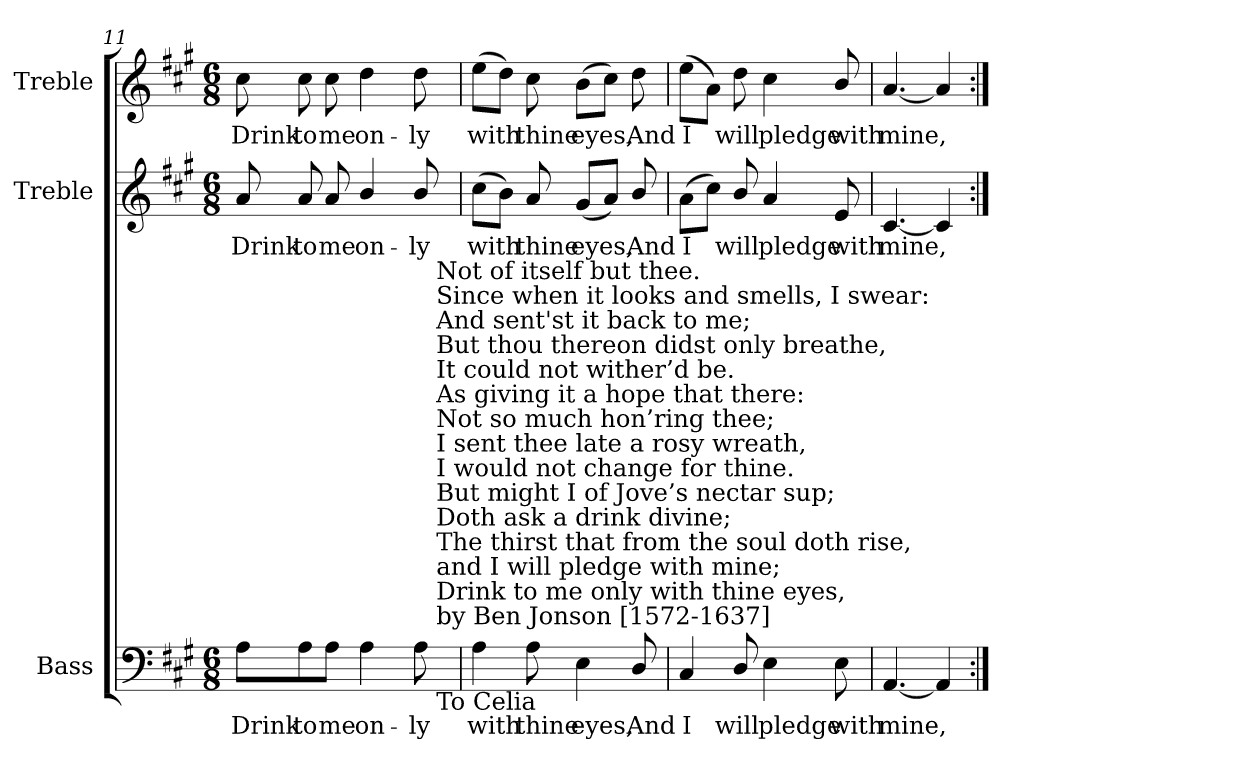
**kern	**text	**kern	**text	**kern	**text
*part3	*part3	*part2	*part2	*part1	*part1
*staff3	*staff3	*staff2	*staff2	*staff1	*staff1
*I"Bass	*	*I"Treble	*	*I"Treble	*
*I'B.	*	*	*	*	*
!!LO:PB:g=z
*clefF4	*	*clefG2	*	*clefG2	*
*k[f#c#g#]	*	*k[f#c#g#]	*	*k[f#c#g#]	*
*A:	*	*A:	*	*A:	*
*M6/8	*	*M6/8	*	*M6/8	*
=11	=11	=11	=11	=11	=11
!	!LO:LY:b:color=#000000	!	!	!	!
!	!	!	!LO:LY:b:color=#000000	!	!
!	!	!	!	!	!LO:LY:b:color=#000000
*^	*	*	*	*	*
8Ai\L	2ryy	Drink	8ai/	Drink	8cc#i\	Drink
!	!	!LO:LY:b:color=#000000	!	!	!	!
!	!	!	!	!LO:LY:b:color=#000000	!	!
!	!	!	!	!	!	!LO:LY:b:color=#000000
8Ai\	.	to	8ai/	to	8cc#i\	to
!	!	!LO:LY:b:color=#000000	!	!	!	!
!	!	!	!	!LO:LY:b:color=#000000	!	!
!	!	!	!	!	!	!LO:LY:b:color=#000000
8Ai\J	.	me	8ai/	me	8cc#i\	me
!	!	!LO:LY:b:color=#000000	!	!	!	!
!	!	!	!	!LO:LY:b:color=#000000	!	!
!	!	!	!	!	!	!LO:LY:b:color=#000000
4Ai\	.	on-	4bi/	on-	4ddi\	on-
.	8ryy	.	.	.	.	.
!	!	!LO:LY:b:color=#000000	!	!	!	!
!	!	!	!	!LO:LY:b:color=#000000	!	!
!	!	!	!	!	!	!LO:LY:b:color=#000000
8Ai\	32ryy	-ly	8bi/	-ly	8ddi\	-ly
.	64ryy	.	.	.	.	.
.	256ryy	.	.	.	.	.
!	!LO:TX:b:t=To Celia	!	!	!	!	!
!	!LO:TX:t=by Ben Jonson [1572-1637]	!	!	!	!	!
!	!LO:TX:t=Drink to me only with thine eyes,	!	!	!	!	!
!	!LO:TX:t=and I will pledge with mine;	!	!	!	!	!
!	!LO:TX:t=The thirst that from the soul doth rise,	!	!	!	!	!
!	!LO:TX:t=Doth ask a drink divine;	!	!	!	!	!
!	!LO:TX:t=But might I of Jove’s nectar sup;	!	!	!	!	!
!	!LO:TX:t=I would not change for thine.	!	!	!	!	!
!	!LO:TX:t=I sent thee late a rosy wreath,	!	!	!	!	!
!	!LO:TX:t=Not so much hon’ring thee;	!	!	!	!	!
!	!LO:TX:t=As giving it a hope that there&colon;	!	!	!	!	!
!	!LO:TX:t=It could not wither’d be.	!	!	!	!	!
!	!LO:TX:t=But thou thereon didst only breathe,	!	!	!	!	!
!	!LO:TX:t=And sent'st it back to me;	!	!	!	!	!
!	!LO:TX:t=Since when it looks and smells, I swear&colon;	!	!	!	!	!
!	!LO:TX:t=Not of itself but thee.	!	!	!	!	!
.	16ryy	.	.	.	.	.
.	128.ryy	.	.	.	.	.
*v	*v	*	*	*	*	*
=12	=12	=12	=12	=12	=12
*^	*	*	*	*	*
!	!	!LO:LY:b:color=#000000	!	!	!	!
*v	*v	*	*	*	*	*
*^	*	*	*	*	*
!	!	!	!	!LO:LY:b:color=#000000	!	!
*v	*v	*	*	*	*	*
*^	*	*	*	*	*
!	!	!	!	!	!	!LO:LY:b:color=#000000
*v	*v	*	*	*	*	*
4Ai\	with	(8cc#i\L	with	(8eei\L	with
.	.	8bi\J)	.	8ddi\J)	.
!	!LO:LY:b:color=#000000	!	!	!	!
!	!	!	!LO:LY:b:color=#000000	!	!
!	!	!	!	!	!LO:LY:b:color=#000000
8Ai\	thine	8ai/	thine	8cc#i\	thine
!	!LO:LY:b:color=#000000	!	!	!	!
!	!	!	!LO:LY:b:color=#000000	!	!
!	!	!	!	!	!LO:LY:b:color=#000000
4Ei\	eyes,	(8g#i/L	eyes,	(8bi\L	eyes,
.	.	8ai/J)	.	8cc#i\J)	.
!	!LO:LY:b:color=#000000	!	!	!	!
!	!	!	!LO:LY:b:color=#000000	!	!
!	!	!	!	!	!LO:LY:b:color=#000000
8Di/	And	8bi/	And	8ddi\	And
=13	=13	=13	=13	=13	=13
!	!LO:LY:b:color=#000000	!	!	!	!
!	!	!	!LO:LY:b:color=#000000	!	!
!	!	!	!	!	!LO:LY:b:color=#000000
4C#i/	I	(8ai\L	I	(8eei\L	I
.	.	8cc#i\J)	.	8ai\J)	.
!	!LO:LY:b:color=#000000	!	!	!	!
!	!	!	!LO:LY:b:color=#000000	!	!
!	!	!	!	!	!LO:LY:b:color=#000000
8Di/	will	8bi/	will	8ddi\	will
!	!LO:LY:b:color=#000000	!	!	!	!
!	!	!	!LO:LY:b:color=#000000	!	!
!	!	!	!	!	!LO:LY:b:color=#000000
4Ei\	pledge	4ai/	pledge	4cc#i\	pledge
!	!LO:LY:b:color=#000000	!	!	!	!
!	!	!	!LO:LY:b:color=#000000	!	!
!	!	!	!	!	!LO:LY:b:color=#000000
8Ei\	with	8ei/	with	8bi/	with
=14	=14	=14	=14	=14	=14
!	!LO:LY:b:color=#000000	!	!	!	!
!	!	!	!LO:LY:b:color=#000000	!	!
!	!	!	!	!	!LO:LY:b:color=#000000
[4.AAi/	mine,	[4.c#i/	mine,	[4.ai/	mine,
4AAi/]	.	4c#i/]	.	4ai/]	.
=:|!	=:|!	=:|!	=:|!	=:|!	=:|!
*-	*-	*-	*-	*-	*-
